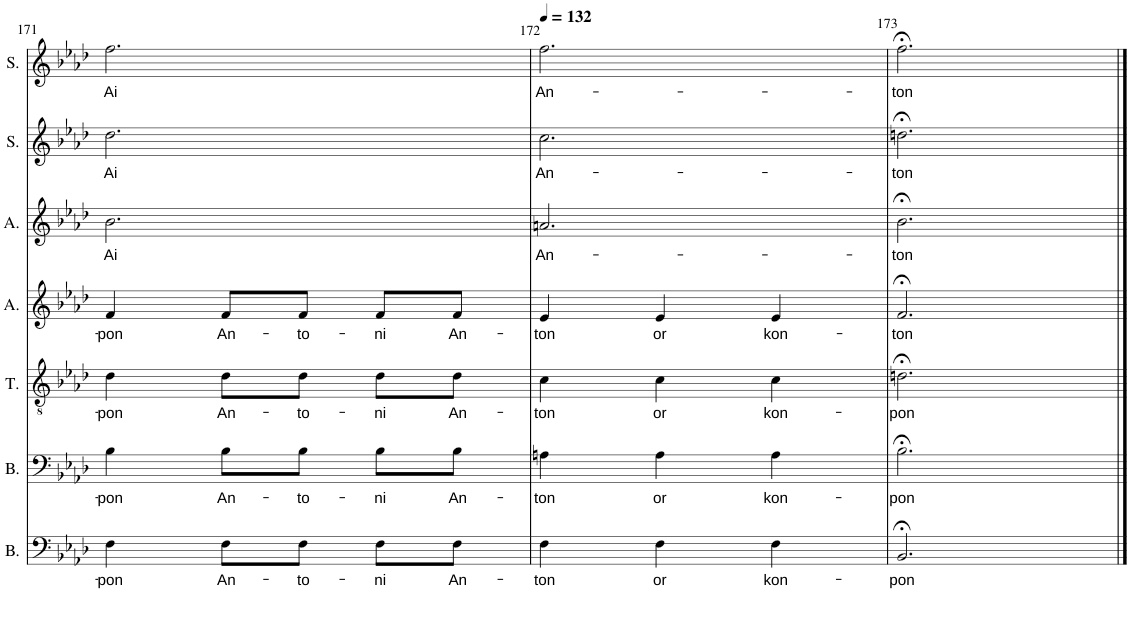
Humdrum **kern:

**kern	**text	**kern	**text	**kern	**text	**kern	**text	**kern	**text	**kern	**text	**kern	**text
*part7	*part7	*part6	*part6	*part5	*part5	*part4	*part4	*part3	*part3	*part2	*part2	*part1	*part1
*staff7	*staff7	*staff6	*staff6	*staff5	*staff5	*staff4	*staff4	*staff3	*staff3	*staff2	*staff2	*staff1	*staff1
*I"Bass	*	*I"Bass	*	*I"Ténor	*	*I"Alto	*	*I"Alto	*	*I"Soprano	*	*I"Soprano	*
*I'B.	*	*I'B.	*	*I'T.	*	*I'A.	*	*I'A.	*	*I'S.	*	*I'S.	*
!!LO:PB:g=z
*clefF4	*	*clefF4	*	*clefGv2	*	*clefG2	*	*clefG2	*	*clefG2	*	*clefG2	*
*Trd1c2	*	*Trd1c2	*	*Trd1c2	*	*Trd1c2	*	*Trd1c2	*	*Trd1c2	*	*	*
*k[b-e-a-d-]	*	*k[b-e-a-d-]	*	*k[b-e-a-d-]	*	*k[b-e-a-d-]	*	*k[b-e-a-d-]	*	*k[b-e-a-d-]	*	*k[b-e-a-d-]	*
*M3/4	*	*M3/4	*	*M3/4	*	*M3/4	*	*M3/4	*	*M3/4	*	*M3/4	*
=171	=171	=171	=171	=171	=171	=171	=171	=171	=171	=171	=171	=171	=171
!	!LO:LY:b	!	!LO:LY:b	!	!LO:LY:b	!	!LO:LY:b	!	!LO:LY:b	!	!LO:LY:b	!	!LO:LY:b
4F\	-pon	4B-\	-pon	4d-\	-pon	4f/	-pon	2.b-\	Ai	2.dd-\	Ai	2.ff\	Ai
!	!LO:LY:b	!	!LO:LY:b	!	!LO:LY:b	!	!LO:LY:b	!	!	!	!	!	!
8F\L	-An-	8B-\L	-An-	8d-\L	-An-	8f/L	An-	.	.	.	.	.	.
!	!LO:LY:b	!	!LO:LY:b	!	!LO:LY:b	!	!LO:LY:b	!	!	!	!	!	!
8F\J	-to-	8B-\J	-to-	8d-\J	-to-	8f/J	-to-	.	.	.	.	.	.
!	!LO:LY:b	!	!LO:LY:b	!	!LO:LY:b	!	!LO:LY:b	!	!	!	!	!	!
8F\L	-ni	8B-\L	-ni	8d-\L	-ni	8f/L	-ni	.	.	.	.	.	.
!	!LO:LY:b	!	!LO:LY:b	!	!LO:LY:b	!	!LO:LY:b	!	!	!	!	!	!
8F\J	An-	8B-\J	An-	8d-\J	An-	8f/J	An-	.	.	.	.	.	.
=172	=172	=172	=172	=172	=172	=172	=172	=172	=172	=172	=172	=172	=172
*	*	*	*	*	*	*	*	*	*	*	*	*MM132	*
!	!LO:LY:b	!	!LO:LY:b	!	!LO:LY:b	!	!LO:LY:b	!	!LO:LY:b	!	!LO:LY:b	!	!LO:LY:b
4F\	-ton	4An\	-ton	4c\	-ton	4e-/	-ton	2.an/	An-	2.cc\	An-	2.ff\	An-
!	!LO:LY:b	!	!LO:LY:b	!	!LO:LY:b	!	!LO:LY:b	!	!	!	!	!	!
4F\	or	4A\	or	4c\	or	4e-/	or	.	.	.	.	.	.
!	!LO:LY:b	!	!LO:LY:b	!	!LO:LY:b	!	!LO:LY:b	!	!	!	!	!	!
4F\	kon-	4A\	kon-	4c\	kon-	4e-/	kon-	.	.	.	.	.	.
=173	=173	=173	=173	=173	=173	=173	=173	=173	=173	=173	=173	=173	=173
!	!LO:LY:b	!	!LO:LY:b	!	!LO:LY:b	!	!LO:LY:b	!	!LO:LY:b	!	!LO:LY:b	!	!LO:LY:b
2.BB-;</	-pon	2.B-;<\	-pon	2.dn;<\	-pon	2.f;</	-ton	2.b-;<\	-ton	2.ddn;<\	-ton	2.ff;<\	-ton
==	==	==	==	==	==	==	==	==	==	==	==	==	==
*-	*-	*-	*-	*-	*-	*-	*-	*-	*-	*-	*-	*-	*-
